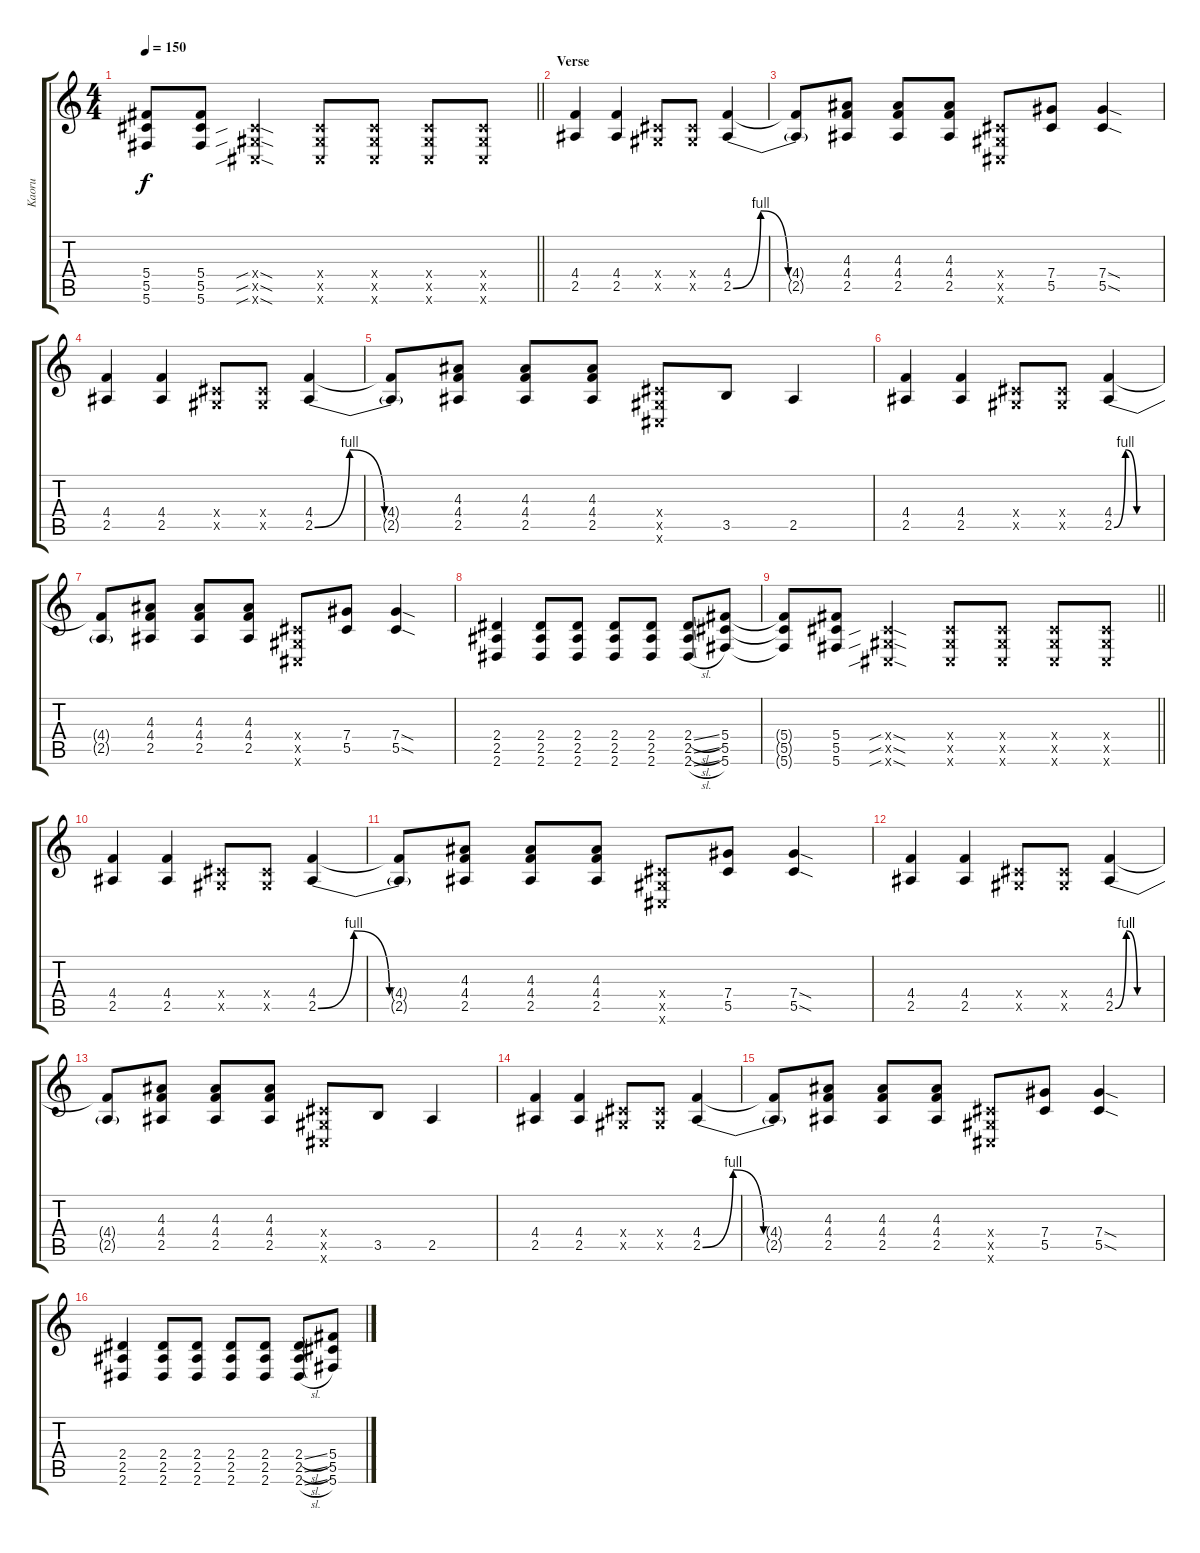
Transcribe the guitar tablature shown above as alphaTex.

\track ("Kaoru" "Kaoru") {instrument distortionguitar}
\staff {score tabs}
\tuning (Eb4 Bb3 Gb3 Db3 Ab2 Db2) {hide}
\ts (4 4)
\tempo 150
\clef g2
\barLineRight lightlight
\ks c
(5.4{t} 5.5{t} 5.6{t}).8{dy f} (5.4 5.5 5.6).8 (0.4{sib sod x} 0.5{sib sod x} 0.6{sib sod x}).4 (0.4{x} 0.5{x} 0.6{x}).8 (0.4{x} 0.5{x} 0.6{x}).8 (0.4{x} 0.5{x} 0.6{x}).8 (0.4{x} 0.5{x} 0.6{x}).8 |
\section ("" "Verse")
(4.4 2.5).4 (4.4 2.5).4 (0.4{x} 0.5{x}).8 (0.4{x} 0.5{x}).8 (4.4 2.5{be (custom 0 0 15 4 30 0 60 0)}).4 |
(4.4{t} 2.5{t}).8 (4.3 4.4 2.5).8 (4.3 4.4 2.5).8 (4.3 4.4 2.5).8 (0.4{x} 0.5{x} 0.6{x}).8 (7.4 5.5).8 (7.4{sod} 5.5{sod}).4 |
(4.4 2.5).4 (4.4 2.5).4 (0.4{x} 0.5{x}).8 (0.4{x} 0.5{x}).8 (4.4 2.5{be (custom 0 0 15 4 30 0 60 0)}).4 |
(4.4{t} 2.5{t}).8 (4.3 4.4 2.5).8 (4.3 4.4 2.5).8 (4.3 4.4 2.5).8 (0.4{x} 0.5{x} 0.6{x}).8 3.5.8 2.5.4 |
(4.4 2.5).4 (4.4 2.5).4 (0.4{x} 0.5{x}).8 (0.4{x} 0.5{x}).8 (4.4 2.5{be (custom 0 0 15 4 30 0 60 0)}).4 |
(4.4{t} 2.5{t}).8 (4.3 4.4 2.5).8 (4.3 4.4 2.5).8 (4.3 4.4 2.5).8 (0.4{x} 0.5{x} 0.6{x}).8 (7.4 5.5).8 (7.4{sod} 5.5{sod}).4 |
(2.4 2.5 2.6).4 (2.4 2.5 2.6).8 (2.4 2.5 2.6).8 (2.4 2.5 2.6).8 (2.4 2.5 2.6).8 (2.4{sl} 2.5{sl} 2.6{sl}).8 (5.4 5.5 5.6).8 |
\barLineRight lightlight
(5.4{t} 5.5{t} 5.6{t}).8 (5.4 5.5 5.6).8 (0.4{sib sod x} 0.5{sib sod x} 0.6{sib sod x}).4 (0.4{x} 0.5{x} 0.6{x}).8 (0.4{x} 0.5{x} 0.6{x}).8 (0.4{x} 0.5{x} 0.6{x}).8 (0.4{x} 0.5{x} 0.6{x}).8 |
(4.4 2.5).4 (4.4 2.5).4 (0.4{x} 0.5{x}).8 (0.4{x} 0.5{x}).8 (4.4 2.5{be (custom 0 0 15 4 30 0 60 0)}).4 |
(4.4{t} 2.5{t}).8 (4.3 4.4 2.5).8 (4.3 4.4 2.5).8 (4.3 4.4 2.5).8 (0.4{x} 0.5{x} 0.6{x}).8 (7.4 5.5).8 (7.4{sod} 5.5{sod}).4 |
(4.4 2.5).4 (4.4 2.5).4 (0.4{x} 0.5{x}).8 (0.4{x} 0.5{x}).8 (4.4 2.5{be (custom 0 0 15 4 30 0 60 0)}).4 |
(4.4{t} 2.5{t}).8 (4.3 4.4 2.5).8 (4.3 4.4 2.5).8 (4.3 4.4 2.5).8 (0.4{x} 0.5{x} 0.6{x}).8 3.5.8 2.5.4 |
(4.4 2.5).4 (4.4 2.5).4 (0.4{x} 0.5{x}).8 (0.4{x} 0.5{x}).8 (4.4 2.5{be (custom 0 0 15 4 30 0 60 0)}).4 |
(4.4{t} 2.5{t}).8 (4.3 4.4 2.5).8 (4.3 4.4 2.5).8 (4.3 4.4 2.5).8 (0.4{x} 0.5{x} 0.6{x}).8 (7.4 5.5).8 (7.4{sod} 5.5{sod}).4 |
(2.4 2.5 2.6).4 (2.4 2.5 2.6).8 (2.4 2.5 2.6).8 (2.4 2.5 2.6).8 (2.4 2.5 2.6).8 (2.4{sl} 2.5{sl} 2.6{sl}).8 (5.4 5.5 5.6).8
